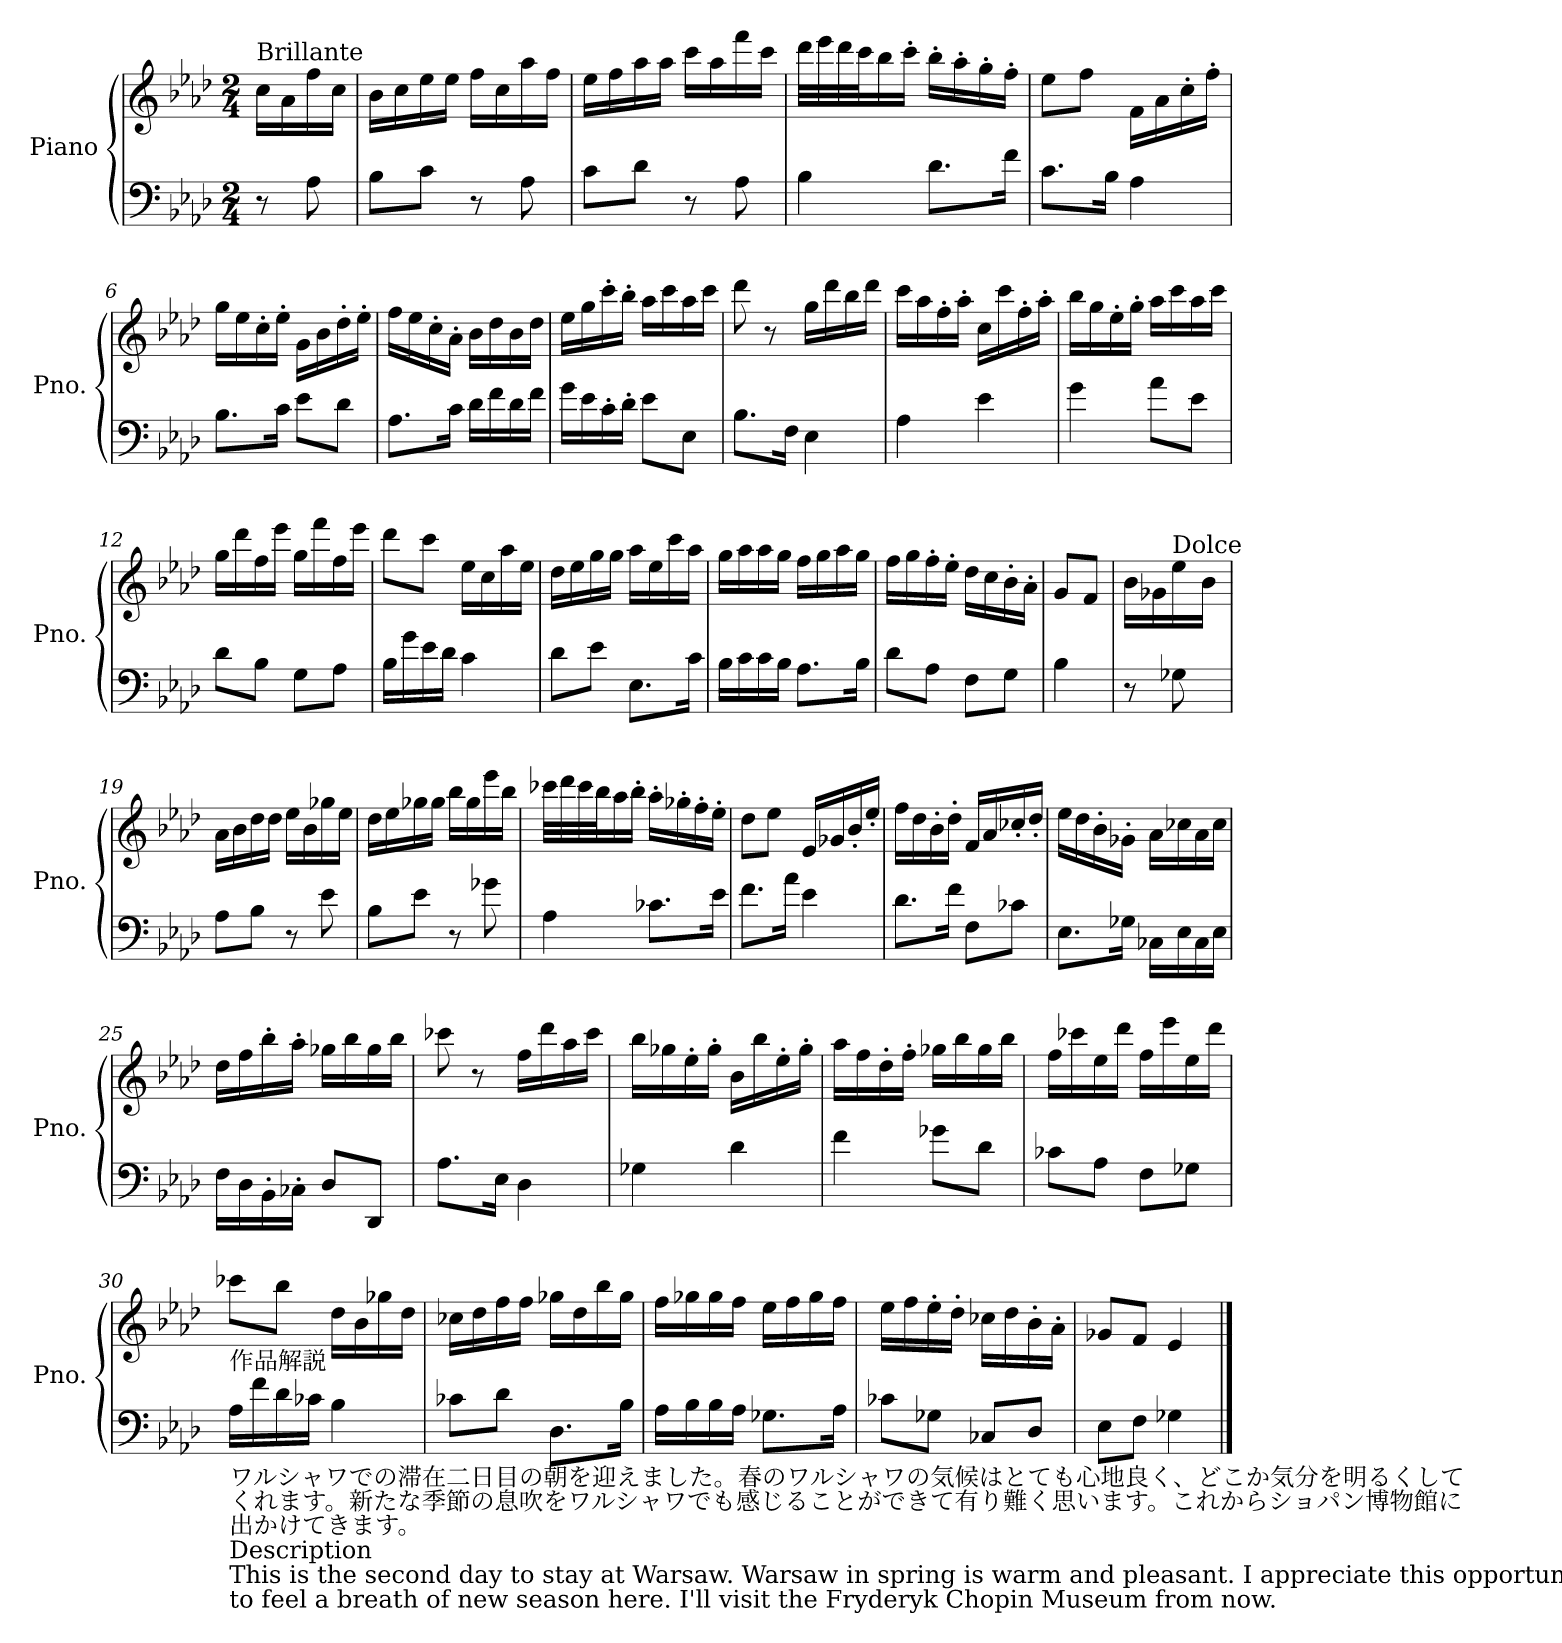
**kern	**kern
*part1	*part1
*staff2	*staff1
*I"Piano	*
*I'Pno.	*
*clefF4	*clefG2
*k[b-e-a-d-]	*k[b-e-a-d-]
*M2/4	*M2/4
*MM80	*MM80
=1	=1
!	!LO:TX:a:t=Brillante
8r	16cc\LL
.	16a-\
8A-\	16ff\
.	16cc\JJ
=2	=2
8B-\L	16b-\LL
.	16cc\
8c\J	16ee-\
.	16ee-\JJ
8r	16ff\LL
.	16cc\
8A-\	16aa-\
.	16ff\JJ
=3	=3
8c\L	16ee-\LL
.	16ff\
8d-\J	16aa-\
.	16aa-\JJ
8r	16ccc\LL
.	16aa-\
8A-\	16fff\
.	16ccc\JJ
=4	=4
4B-\	32ddd-\LLL
.	32eee-\
.	32ddd-\
.	32ccc\J
.	16bb-\
.	16ccc'\JJ
8.d-\L	16bb-'\LL
.	16aa-'\
.	16gg'\
16f\Jk	16ff'\JJ
=5	=5
8.c\L	8ee-\L
.	8ff\J
16B-\Jk	.
4A-\	16f\LL
.	16a-\
.	16cc'\
.	16ff'\JJ
!!LO:LB:g=z
=6	=6
8.B-\L	16gg\LL
.	16ee-\
.	16cc'\
16c\Jk	16ee-'\JJ
8e-\L	16g\LL
.	16b-\
8d-\J	16dd-'\
.	16ee-'\JJ
=7	=7
8.A-\L	16ff\LL
.	16ee-\
.	16cc'\
16c\Jk	16a-'\JJ
16d-\LL	16b-\LL
16f\	16dd-\
16d-\	16b-\
16f\JJ	16dd-\JJ
=8	=8
16g\LL	16ee-\LL
16e-\	16gg\
16c'\	16ccc'\
16d-'\JJ	16bb-'\JJ
8e-\L	16aa-\LL
.	16ccc\
8E-\J	16aa-\
.	16ccc\JJ
=9	=9
8.B-\L	8ddd-\
.	8r
16F\Jk	.
4E-\	16gg\LL
.	16ddd-\
.	16bb-\
.	16ddd-\JJ
=10	=10
4A-\	16ccc\LL
.	16aa-\
.	16ff'\
.	16aa-'\JJ
4e-\	16cc\LL
.	16ccc\
.	16ff'\
.	16aa-'\JJ
!!LO:LB:g=z
=11	=11
4g\	16bb-\LL
.	16gg\
.	16ee-'\
.	16gg'\JJ
8a-\L	16aa-\LL
.	16ccc\
8e-\J	16aa-\
.	16ccc\JJ
=12	=12
8d-\L	16gg\LL
.	16ddd-\
8B-\J	16ff\
.	16eee-\JJ
8G\L	16gg\LL
.	16fff\
8A-\J	16ff\
.	16eee-\JJ
=13	=13
16B-\LL	8ddd-\L
16g\	.
16e-\	8ccc\J
16d-\JJ	.
4c\	16ee-\LL
.	16cc\
.	16aa-\
.	16ee-\JJ
=14	=14
8d-\L	16dd-\LL
.	16ee-\
8e-\J	16gg\
.	16gg\JJ
8.E-\L	16aa-\LL
.	16ee-\
.	16ccc\
16c\Jk	16aa-\JJ
=15	=15
16B-\LL	16gg\LL
16c\	16aa-\
16c\	16aa-\
16B-\JJ	16gg\JJ
8.A-\L	16ff\LL
.	16gg\
.	16aa-\
16B-\Jk	16gg\JJ
!!LO:LB:g=z
=16	=16
8d-\L	16ff\LL
.	16gg\
8A-\J	16ff'\
.	16ee-'\JJ
8F\L	16dd-\LL
.	16cc\
8G\J	16b-'\
.	16a-'\JJ
=17	=17
4B-\	8g/L
.	8f/J
=18	=18
*	*MM75
8r	16b-\LL
.	16g-X\
!	!LO:TX:a:t=Dolce
8G-X\	16ee-\
.	16b-\JJ
=19	=19
8A-\L	16a-\LL
.	16b-\
8B-\J	16dd-\
.	16dd-\JJ
8r	16ee-\LL
.	16b-\
8e-\	16gg-X\
.	16ee-\JJ
=20	=20
8B-\L	16dd-\LL
.	16ee-\
8e-\J	16gg-X\
.	16gg-\JJ
8r	16bb-\LL
.	16gg-\
8g-X\	16eee-\
.	16bb-\JJ
!!LO:LB:g=z
=21	=21
4A-\	32ccc-X\LLL
.	32ddd-\
.	32ccc-\
.	32bb-\J
.	16aa-\
.	16bb-'\JJ
8.c-X\L	16aa-'\LL
.	16gg-X'\
.	16ff'\
16e-\Jk	16ee-'\JJ
=22	=22
8.f\L	8dd-\L
.	8ee-\J
16a-\Jk	.
4e-\	16e-/LL
.	16g-X/
.	16b-'/
.	16ee-'/JJ
=23	=23
8.d-\L	16ff\LL
.	16dd-\
.	16b-'\
16f\Jk	16dd-'\JJ
8F\L	16f/LL
.	16a-/
8c-X\J	16cc-X'/
.	16dd-'/JJ
=24	=24
8.E-\L	16ee-\LL
.	16dd-\
.	16b-'\
16G-X\Jk	16g-X'\JJ
16C-X\LL	16a-\LL
16E-\	16cc-X\
16C-\	16a-\
16E-\JJ	16cc-\JJ
!!LO:PB:g=z
=25	=25
16F\LL	16dd-\LL
16D-\	16ff\
16BB-'\	16bb-'\
16C-X'\JJ	16aa-'\JJ
8D-/L	16gg-X\LL
.	16bb-\
8DD-/J	16gg-\
.	16bb-\JJ
=26	=26
8.A-\L	8ccc-X\
.	8r
16E-\Jk	.
4D-\	16ff\LL
.	16ddd-\
.	16aa-\
.	16ccc-\JJ
=27	=27
4G-X\	16bb-\LL
.	16gg-X\
.	16ee-'\
.	16gg-'\JJ
4d-\	16b-\LL
.	16bb-\
.	16ee-'\
.	16gg-'\JJ
=28	=28
4f\	16aa-\LL
.	16ff\
.	16dd-'\
.	16ff'\JJ
8g-X\L	16gg-X\LL
.	16bb-\
8d-\J	16gg-\
.	16bb-\JJ
=29	=29
8c-X\L	16ff\LL
.	16ccc-X\
8A-\J	16ee-\
.	16ddd-\JJ
8F\L	16ff\LL
.	16eee-\
8G-X\J	16ee-\
.	16ddd-\JJ
!!LO:LB:g=z
=30	=30
!LO:TX:a:t=作品解説	!
!LO:TX:b:t=ワルシャワでの滞在二日目の朝を迎えました。春のワルシャワの気候はとても心地良く、どこか気分を明るくして	!
!LO:TX:b:t=くれます。新たな季節の息吹をワルシャワでも感じることができて有り難く思います。これからショパン博物館に	!
!LO:TX:b:t=出かけてきます。	!
!LO:TX:b:t=Description	!
!LO:TX:b:t=This is the second day to stay at Warsaw. Warsaw in spring is warm and pleasant. I appreciate this opportunity	!
!LO:TX:b:t=to feel a breath of new season here. I'll visit the Fryderyk Chopin Museum from now.	!
16A-\LL	8ccc-X\L
16f\	.
16d-\	8bb-\J
16c-X\JJ	.
4B-\	16dd-\LL
.	16b-\
.	16gg-X\
.	16dd-\JJ
=31	=31
8c-X\L	16cc-X\LL
.	16dd-\
8d-\J	16ff\
.	16ff\JJ
8.D-\L	16gg-X\LL
.	16dd-\
.	16bb-\
16B-\Jk	16gg-\JJ
=32	=32
16A-\LL	16ff\LL
16B-\	16gg-X\
16B-\	16gg-\
16A-\JJ	16ff\JJ
8.G-X\L	16ee-\LL
.	16ff\
.	16gg-\
16A-\Jk	16ff\JJ
=33	=33
8c-X\L	16ee-\LL
.	16ff\
8G-X\J	16ee-'\
.	16dd-'\JJ
8C-X/L	16cc-X\LL
.	16dd-\
8D-/J	16b-'\
.	16a-'\JJ
=34	=34
8E-\L	8g-X/L
8F\J	8f/J
4G-X\	4e-/
==	==
*-	*-
